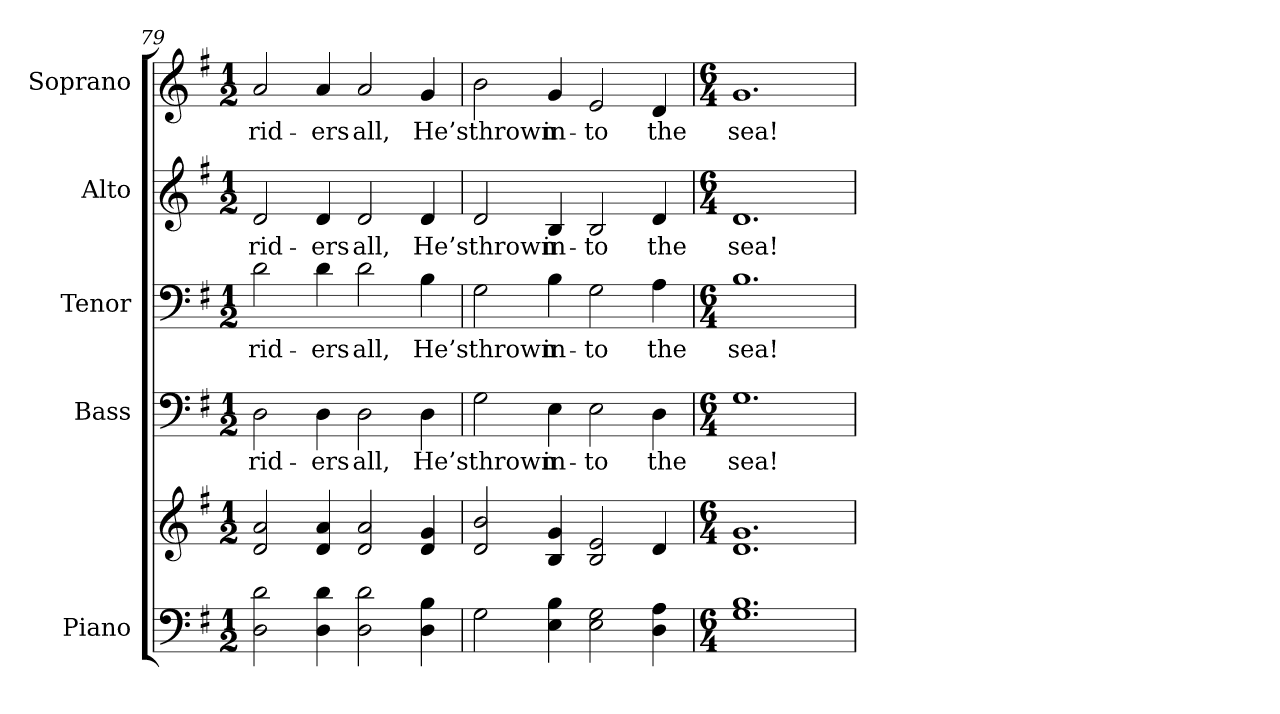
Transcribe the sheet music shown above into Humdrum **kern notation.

**kern	**kern	**kern	**text	**kern	**text	**kern	**text	**kern	**text
*part5	*part5	*part4	*part4	*part3	*part3	*part2	*part2	*part1	*part1
*staff6	*staff5	*staff4	*staff4	*staff3	*staff3	*staff2	*staff2	*staff1	*staff1
*I"Piano	*	*I"Bass	*	*I"Tenor	*	*I"Alto	*	*I"Soprano	*
*I'Pno.	*	*I'B.	*	*I'T.	*	*I'A.	*	*I'S.	*
*clefF4	*clefG2	*clefF4	*	*clefF4	*	*clefG2	*	*clefG2	*
*k[f#]	*k[f#]	*k[f#]	*	*k[f#]	*	*k[f#]	*	*k[f#]	*
*G:	*G:	*G:	*	*G:	*	*G:	*	*G:	*
*M1/2	*M1/2	*M1/2	*	*M1/2	*	*M1/2	*	*M1/2	*
=79	=79	=79	=79	=79	=79	=79	=79	=79	=79
!	!	!	!LO:LY:b:color=#000000	!	!	!	!	!	!
!	!	!	!	!	!LO:LY:b:color=#000000	!	!	!	!
!	!	!	!	!	!	!	!LO:LY:b:color=#000000	!	!
!	!	!	!	!	!	!	!	!	!LO:LY:b:color=#000000
2Di\ 2di	2di/ 2ai	2Di\	rid-	2di\	rid-	2di/	rid-	2ai/	rid-
!	!	!	!LO:LY:b:color=#000000	!	!	!	!	!	!
!	!	!	!	!	!LO:LY:b:color=#000000	!	!	!	!
!	!	!	!	!	!	!	!LO:LY:b:color=#000000	!	!
!	!	!	!	!	!	!	!	!	!LO:LY:b:color=#000000
4Di\ 4di	4di/ 4ai	4Di\	-ers	4di\	-ers	4di/	-ers	4ai/	-ers
!	!	!	!LO:LY:b:color=#000000	!	!	!	!	!	!
!	!	!	!	!	!LO:LY:b:color=#000000	!	!	!	!
!	!	!	!	!	!	!	!LO:LY:b:color=#000000	!	!
!	!	!	!	!	!	!	!	!	!LO:LY:b:color=#000000
2Di\ 2di	2di/ 2ai	2Di\	all,	2di\	all,	2di/	all,	2ai/	all,
!	!	!	!LO:LY:b:color=#000000	!	!	!	!	!	!
!	!	!	!	!	!LO:LY:b:color=#000000	!	!	!	!
!	!	!	!	!	!	!	!LO:LY:b:color=#000000	!	!
!	!	!	!	!	!	!	!	!	!LO:LY:b:color=#000000
4Di\ 4Bi	4di/ 4gi	4Di\	He’s	4Bi\	He’s	4di/	He’s	4gi/	He’s
!!LO:PB:g=z
=80	=80	=80	=80	=80	=80	=80	=80	=80	=80
!	!	!	!LO:LY:b:color=#000000	!	!	!	!	!	!
!	!	!	!	!	!LO:LY:b:color=#000000	!	!	!	!
!	!	!	!	!	!	!	!LO:LY:b:color=#000000	!	!
!	!	!	!	!	!	!	!	!	!LO:LY:b:color=#000000
2Gi\	2di/ 2bi	2Gi\	thrown	2Gi\	thrown	2di/	thrown	2bi\	thrown
!	!	!	!LO:LY:b:color=#000000	!	!	!	!	!	!
!	!	!	!	!	!LO:LY:b:color=#000000	!	!	!	!
!	!	!	!	!	!	!	!LO:LY:b:color=#000000	!	!
!	!	!	!	!	!	!	!	!	!LO:LY:b:color=#000000
4Ei\ 4Bi	4Bi/ 4gi	4Ei\	in-	4Bi\	in-	4Bi/	in-	4gi/	in-
!	!	!	!LO:LY:b:color=#000000	!	!	!	!	!	!
!	!	!	!	!	!LO:LY:b:color=#000000	!	!	!	!
!	!	!	!	!	!	!	!LO:LY:b:color=#000000	!	!
!	!	!	!	!	!	!	!	!	!LO:LY:b:color=#000000
2Ei\ 2Gi	2Bi/ 2ei	2Ei\	-to	2Gi\	-to	2Bi/	-to	2ei/	-to
!	!	!	!LO:LY:b:color=#000000	!	!	!	!	!	!
!	!	!	!	!	!LO:LY:b:color=#000000	!	!	!	!
!	!	!	!	!	!	!	!LO:LY:b:color=#000000	!	!
!	!	!	!	!	!	!	!	!	!LO:LY:b:color=#000000
4Di\ 4Ai	4di/	4Di\	the	4Ai\	the	4di/	the	4di/	the
=81	=81	=81	=81	=81	=81	=81	=81	=81	=81
*M6/4	*M6/4	*M6/4	*	*M6/4	*	*M6/4	*	*M6/4	*
!	!	!	!LO:LY:b:color=#000000	!	!	!	!	!	!
!	!	!	!	!	!LO:LY:b:color=#000000	!	!	!	!
!	!	!	!	!	!	!	!LO:LY:b:color=#000000	!	!
!	!	!	!	!	!	!	!	!	!LO:LY:b:color=#000000
1.Gi 1.Bi	1.di 1.gi	1.Gi	sea!	1.Bi	sea!	1.di	sea!	1.gi	sea!
=	=	=	=	=	=	=	=	=	=
*-	*-	*-	*-	*-	*-	*-	*-	*-	*-
